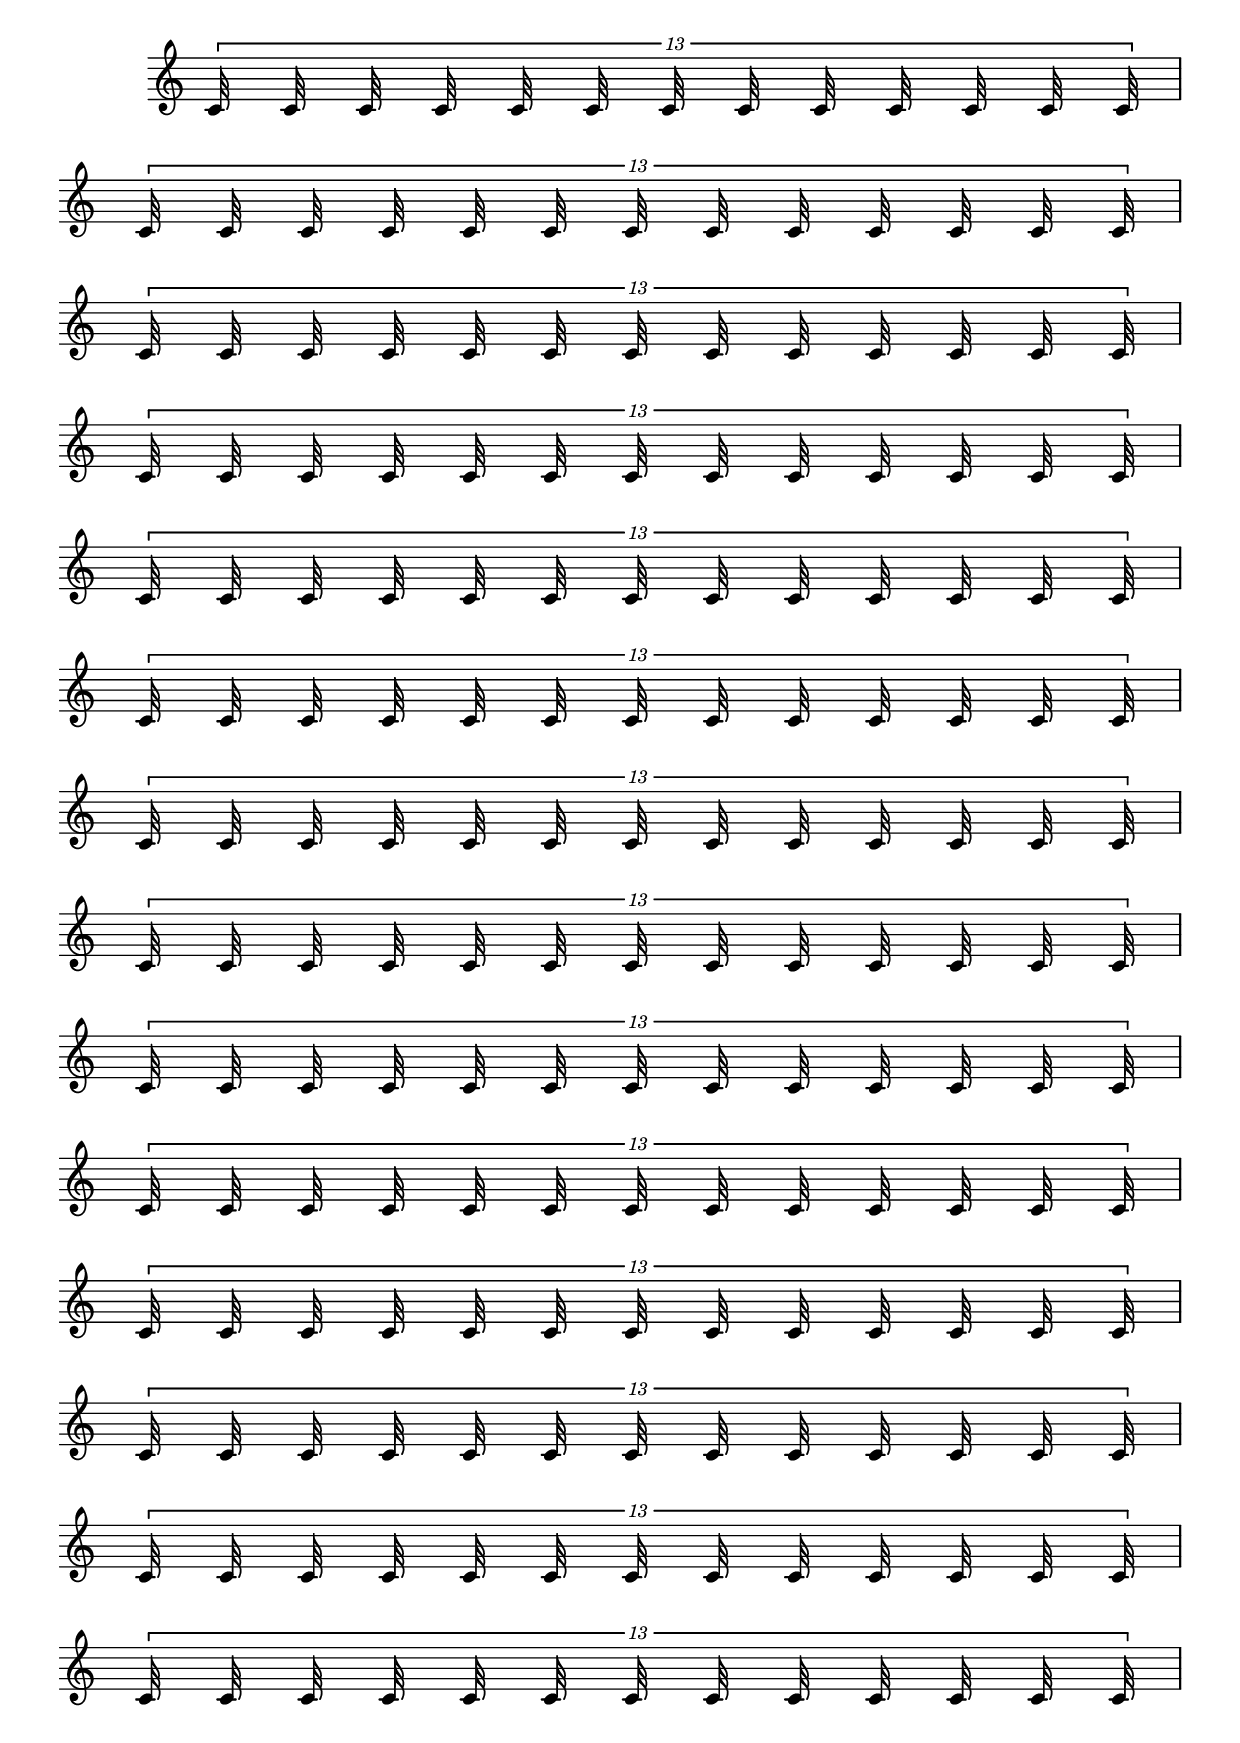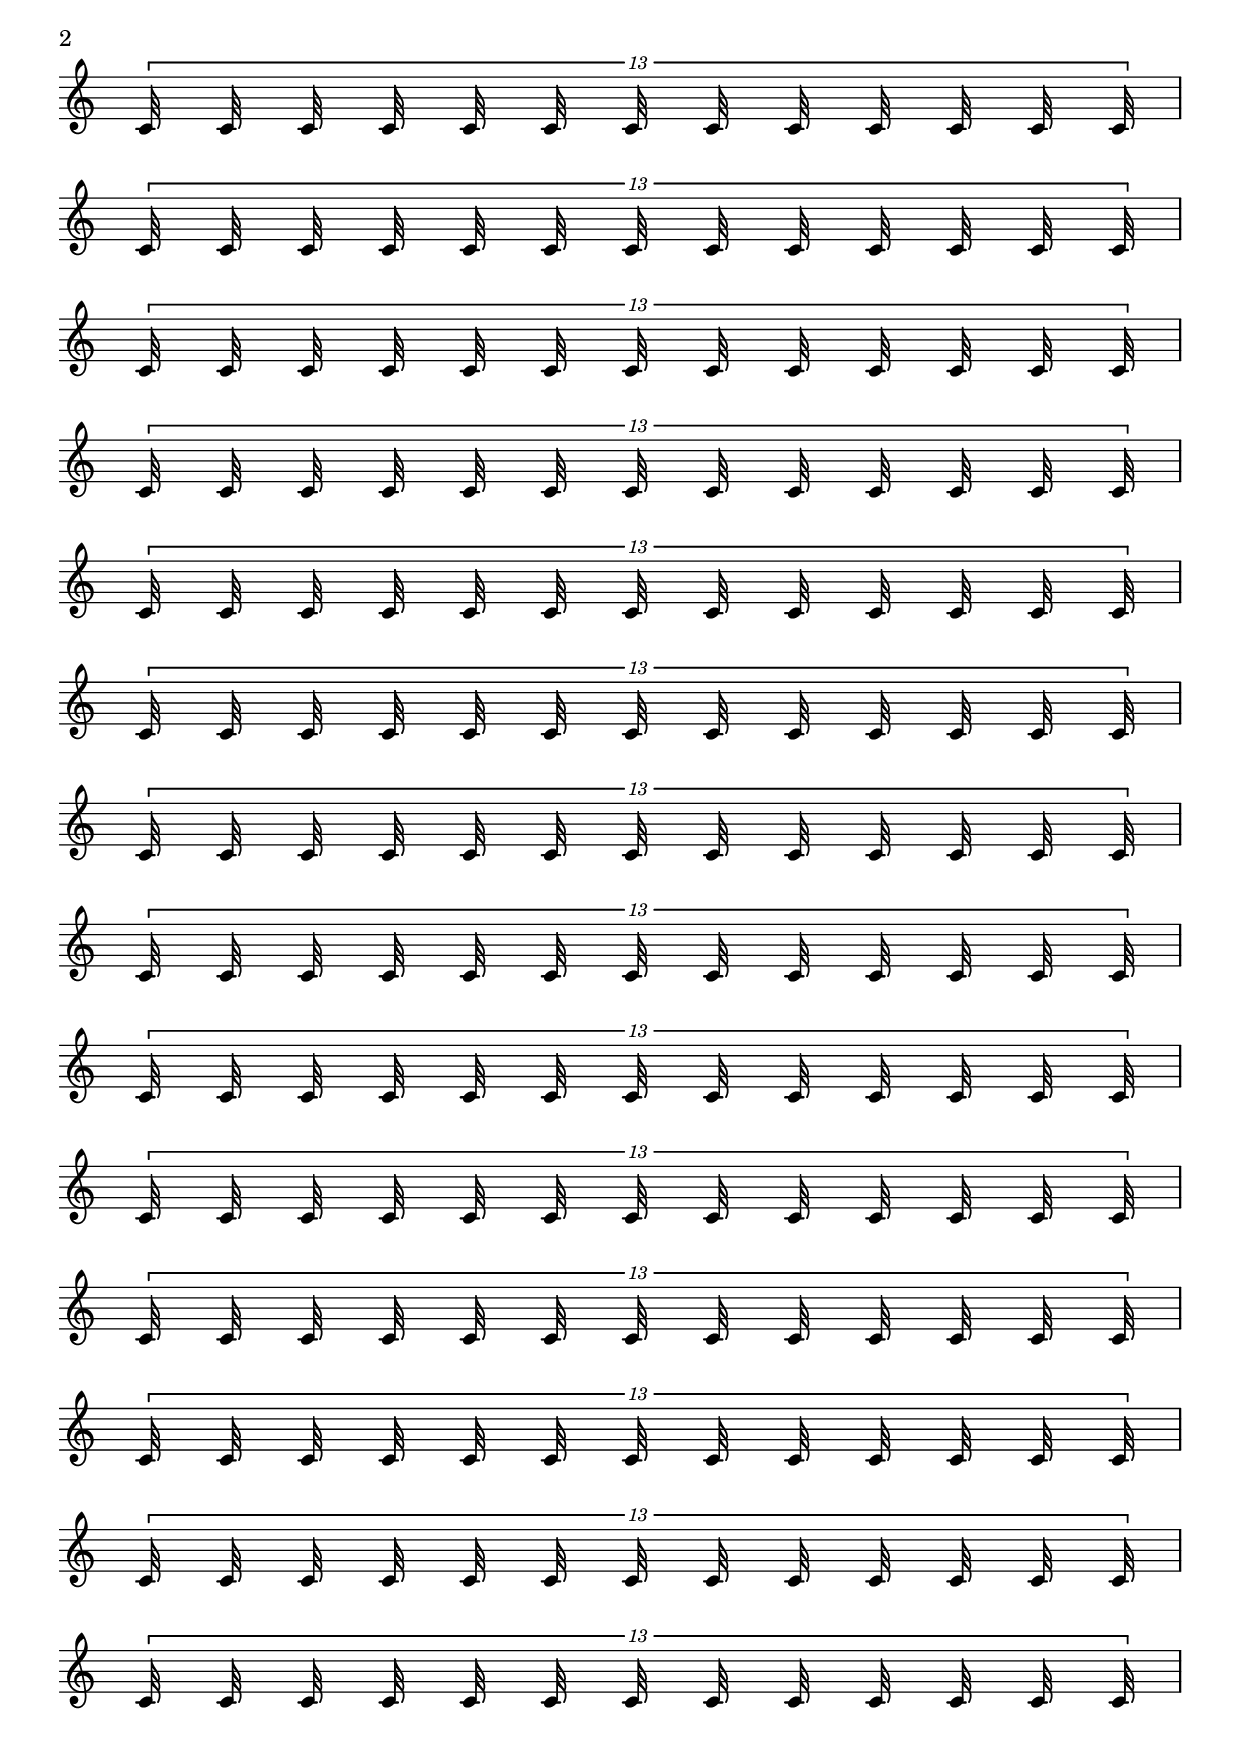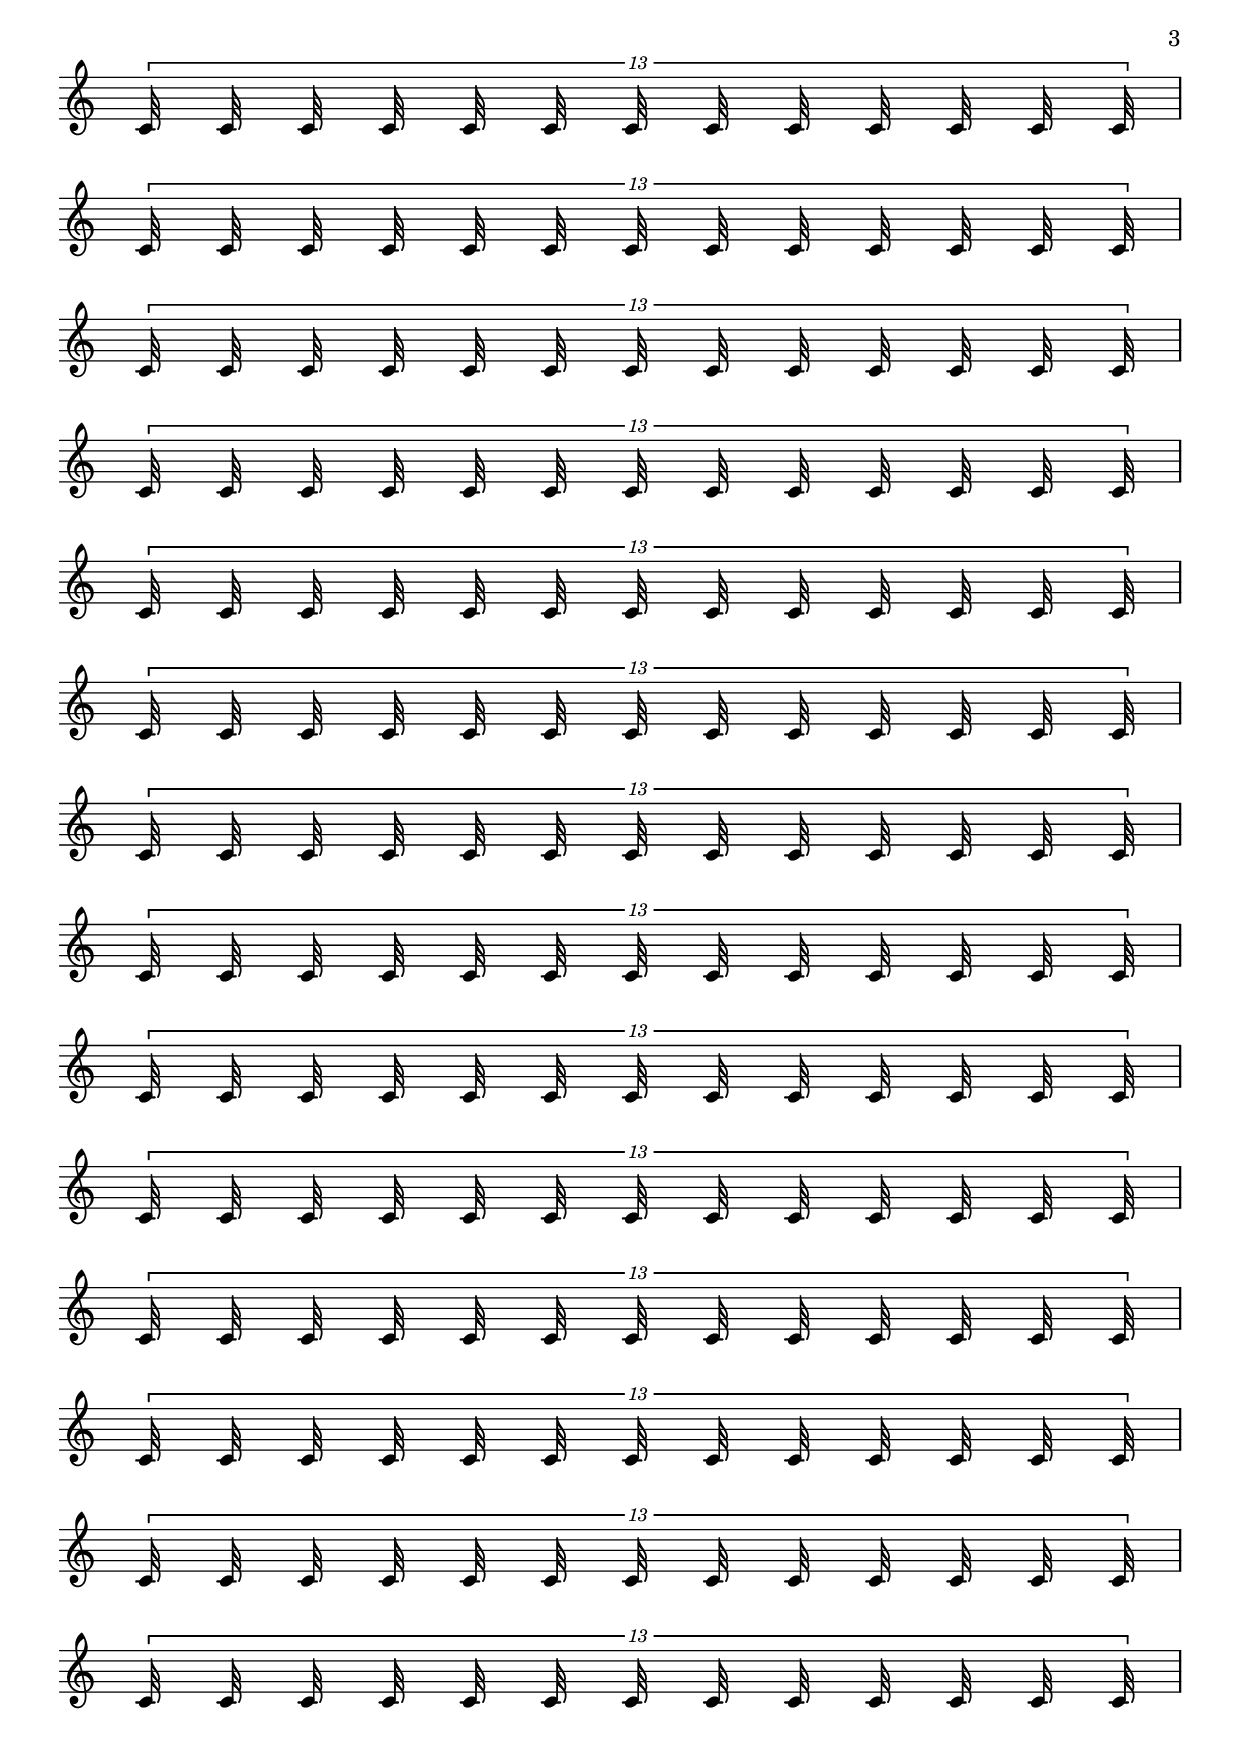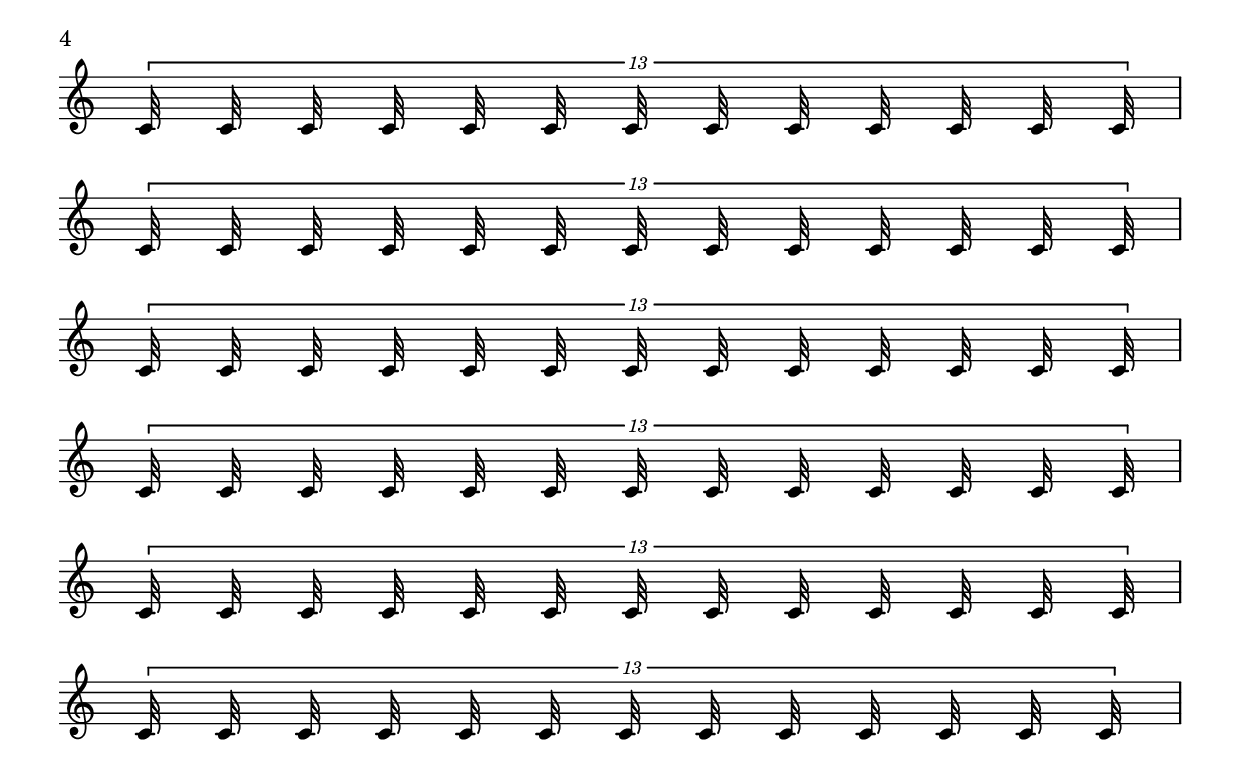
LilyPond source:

#(ly:set-option 'midi-extension "mid")
\version "2.12.3"
\include "english.ly"
\header{


}
%{

%}
melody = {
\once \override Staff.TimeSignature #'stencil = ##f
\clef treble
\key c \major
\autoBeamOn
\cadenzaOn


 \times 8/13{ c'32 c'32 c'32 c'32 c'32 c'32 c'32 c'32 c'32 c'32 c'32 c'32 c'32 }  \bar "|"  \break
\grace s64 \times 8/13{ c'32 c'32 c'32 c'32 c'32 c'32 c'32 c'32 c'32 c'32 c'32 c'32 c'32 }  \bar "|"  \break
\grace s64 \times 8/13{ c'32 c'32 c'32 c'32 c'32 c'32 c'32 c'32 c'32 c'32 c'32 c'32 c'32 }  \bar "|"  \break
\grace s64 \times 8/13{ c'32 c'32 c'32 c'32 c'32 c'32 c'32 c'32 c'32 c'32 c'32 c'32 c'32 }  \bar "|"  \break
\grace s64 \times 8/13{ c'32 c'32 c'32 c'32 c'32 c'32 c'32 c'32 c'32 c'32 c'32 c'32 c'32 }  \bar "|"  \break
\grace s64 \times 8/13{ c'32 c'32 c'32 c'32 c'32 c'32 c'32 c'32 c'32 c'32 c'32 c'32 c'32 }  \bar "|"  \break
\grace s64 \times 8/13{ c'32 c'32 c'32 c'32 c'32 c'32 c'32 c'32 c'32 c'32 c'32 c'32 c'32 }  \bar "|"  \break
\grace s64 \times 8/13{ c'32 c'32 c'32 c'32 c'32 c'32 c'32 c'32 c'32 c'32 c'32 c'32 c'32 }  \bar "|"  \break
\grace s64 \times 8/13{ c'32 c'32 c'32 c'32 c'32 c'32 c'32 c'32 c'32 c'32 c'32 c'32 c'32 }  \bar "|"  \break
\grace s64 \times 8/13{ c'32 c'32 c'32 c'32 c'32 c'32 c'32 c'32 c'32 c'32 c'32 c'32 c'32 }  \bar "|"  \break
\grace s64 \times 8/13{ c'32 c'32 c'32 c'32 c'32 c'32 c'32 c'32 c'32 c'32 c'32 c'32 c'32 }  \bar "|"  \break
\grace s64 \times 8/13{ c'32 c'32 c'32 c'32 c'32 c'32 c'32 c'32 c'32 c'32 c'32 c'32 c'32 }  \bar "|"  \break
\grace s64 \times 8/13{ c'32 c'32 c'32 c'32 c'32 c'32 c'32 c'32 c'32 c'32 c'32 c'32 c'32 }  \bar "|"  \break
\grace s64 \times 8/13{ c'32 c'32 c'32 c'32 c'32 c'32 c'32 c'32 c'32 c'32 c'32 c'32 c'32 }  \bar "|"  \break
\grace s64 \times 8/13{ c'32 c'32 c'32 c'32 c'32 c'32 c'32 c'32 c'32 c'32 c'32 c'32 c'32 }  \bar "|"  \break
\grace s64 \times 8/13{ c'32 c'32 c'32 c'32 c'32 c'32 c'32 c'32 c'32 c'32 c'32 c'32 c'32 }  \bar "|"  \break
\grace s64 \times 8/13{ c'32 c'32 c'32 c'32 c'32 c'32 c'32 c'32 c'32 c'32 c'32 c'32 c'32 }  \bar "|"  \break
\grace s64 \times 8/13{ c'32 c'32 c'32 c'32 c'32 c'32 c'32 c'32 c'32 c'32 c'32 c'32 c'32 }  \bar "|"  \break
\grace s64 \times 8/13{ c'32 c'32 c'32 c'32 c'32 c'32 c'32 c'32 c'32 c'32 c'32 c'32 c'32 }  \bar "|"  \break
\grace s64 \times 8/13{ c'32 c'32 c'32 c'32 c'32 c'32 c'32 c'32 c'32 c'32 c'32 c'32 c'32 }  \bar "|"  \break
\grace s64 \times 8/13{ c'32 c'32 c'32 c'32 c'32 c'32 c'32 c'32 c'32 c'32 c'32 c'32 c'32 }  \bar "|"  \break
\grace s64 \times 8/13{ c'32 c'32 c'32 c'32 c'32 c'32 c'32 c'32 c'32 c'32 c'32 c'32 c'32 }  \bar "|"  \break
\grace s64 \times 8/13{ c'32 c'32 c'32 c'32 c'32 c'32 c'32 c'32 c'32 c'32 c'32 c'32 c'32 }  \bar "|"  \break
\grace s64 \times 8/13{ c'32 c'32 c'32 c'32 c'32 c'32 c'32 c'32 c'32 c'32 c'32 c'32 c'32 }  \bar "|"  \break
\grace s64 \times 8/13{ c'32 c'32 c'32 c'32 c'32 c'32 c'32 c'32 c'32 c'32 c'32 c'32 c'32 }  \bar "|"  \break
\grace s64 \times 8/13{ c'32 c'32 c'32 c'32 c'32 c'32 c'32 c'32 c'32 c'32 c'32 c'32 c'32 }  \bar "|"  \break
\grace s64 \times 8/13{ c'32 c'32 c'32 c'32 c'32 c'32 c'32 c'32 c'32 c'32 c'32 c'32 c'32 }  \bar "|"  \break
\grace s64 \times 8/13{ c'32 c'32 c'32 c'32 c'32 c'32 c'32 c'32 c'32 c'32 c'32 c'32 c'32 }  \bar "|"  \break
\grace s64 \times 8/13{ c'32 c'32 c'32 c'32 c'32 c'32 c'32 c'32 c'32 c'32 c'32 c'32 c'32 }  \bar "|"  \break
\grace s64 \times 8/13{ c'32 c'32 c'32 c'32 c'32 c'32 c'32 c'32 c'32 c'32 c'32 c'32 c'32 }  \bar "|"  \break
\grace s64 \times 8/13{ c'32 c'32 c'32 c'32 c'32 c'32 c'32 c'32 c'32 c'32 c'32 c'32 c'32 }  \bar "|"  \break
\grace s64 \times 8/13{ c'32 c'32 c'32 c'32 c'32 c'32 c'32 c'32 c'32 c'32 c'32 c'32 c'32 }  \bar "|"  \break
\grace s64 \times 8/13{ c'32 c'32 c'32 c'32 c'32 c'32 c'32 c'32 c'32 c'32 c'32 c'32 c'32 }  \bar "|"  \break
\grace s64 \times 8/13{ c'32 c'32 c'32 c'32 c'32 c'32 c'32 c'32 c'32 c'32 c'32 c'32 c'32 }  \bar "|"  \break
\grace s64 \times 8/13{ c'32 c'32 c'32 c'32 c'32 c'32 c'32 c'32 c'32 c'32 c'32 c'32 c'32 }  \bar "|"  \break
\grace s64 \times 8/13{ c'32 c'32 c'32 c'32 c'32 c'32 c'32 c'32 c'32 c'32 c'32 c'32 c'32 }  \bar "|"  \break
\grace s64 \times 8/13{ c'32 c'32 c'32 c'32 c'32 c'32 c'32 c'32 c'32 c'32 c'32 c'32 c'32 }  \bar "|"  \break
\grace s64 \times 8/13{ c'32 c'32 c'32 c'32 c'32 c'32 c'32 c'32 c'32 c'32 c'32 c'32 c'32 }  \bar "|"  \break
\grace s64 \times 8/13{ c'32 c'32 c'32 c'32 c'32 c'32 c'32 c'32 c'32 c'32 c'32 c'32 c'32 }  \bar "|"  \break
\grace s64 \times 8/13{ c'32 c'32 c'32 c'32 c'32 c'32 c'32 c'32 c'32 c'32 c'32 c'32 c'32 }  \bar "|"  \break
\grace s64 \times 8/13{ c'32 c'32 c'32 c'32 c'32 c'32 c'32 c'32 c'32 c'32 c'32 c'32 c'32 }  \bar "|"  \break
\grace s64 \times 8/13{ c'32 c'32 c'32 c'32 c'32 c'32 c'32 c'32 c'32 c'32 c'32 c'32 c'32 }  \bar "|"  \break
\grace s64 \times 8/13{ c'32 c'32 c'32 c'32 c'32 c'32 c'32 c'32 c'32 c'32 c'32 c'32 c'32 }  \bar "|"  \break
\grace s64 \times 8/13{ c'32 c'32 c'32 c'32 c'32 c'32 c'32 c'32 c'32 c'32 c'32 c'32 c'32 }  \bar "|"  \break
\grace s64 \times 8/13{ c'32 c'32 c'32 c'32 c'32 c'32 c'32 c'32 c'32 c'32 c'32 c'32 c'32 }  \bar "|"  \break
\grace s64 \times 8/13{ c'32 c'32 c'32 c'32 c'32 c'32 c'32 c'32 c'32 c'32 c'32 c'32 c'32 }  \bar "|"  \break
\grace s64 \times 8/13{ c'32 c'32 c'32 c'32 c'32 c'32 c'32 c'32 c'32 c'32 c'32 c'32 c'32 }  \bar "|"  \break
\grace s64 \times 8/13{ c'32 c'32 c'32 c'32 c'32 c'32 c'32 c'32 c'32 c'32 c'32 c'32 c'32 }  \bar "|"  \break

}


text = \lyricmode {
                                                                                                                                                                                                                                                                                                                                                                                                                                                                                                                                                                                                                                                
}

\score{

<<
\new Voice = "one" {
\melody
}
\new Lyrics \lyricsto "one" \text
>>
\layout {
\context {
\Score
\remove "Bar_number_engraver"
}
}
\midi {
\context {
\Score
tempoWholesPerMinute = #(ly:make-moment 200 4)
}
}
}